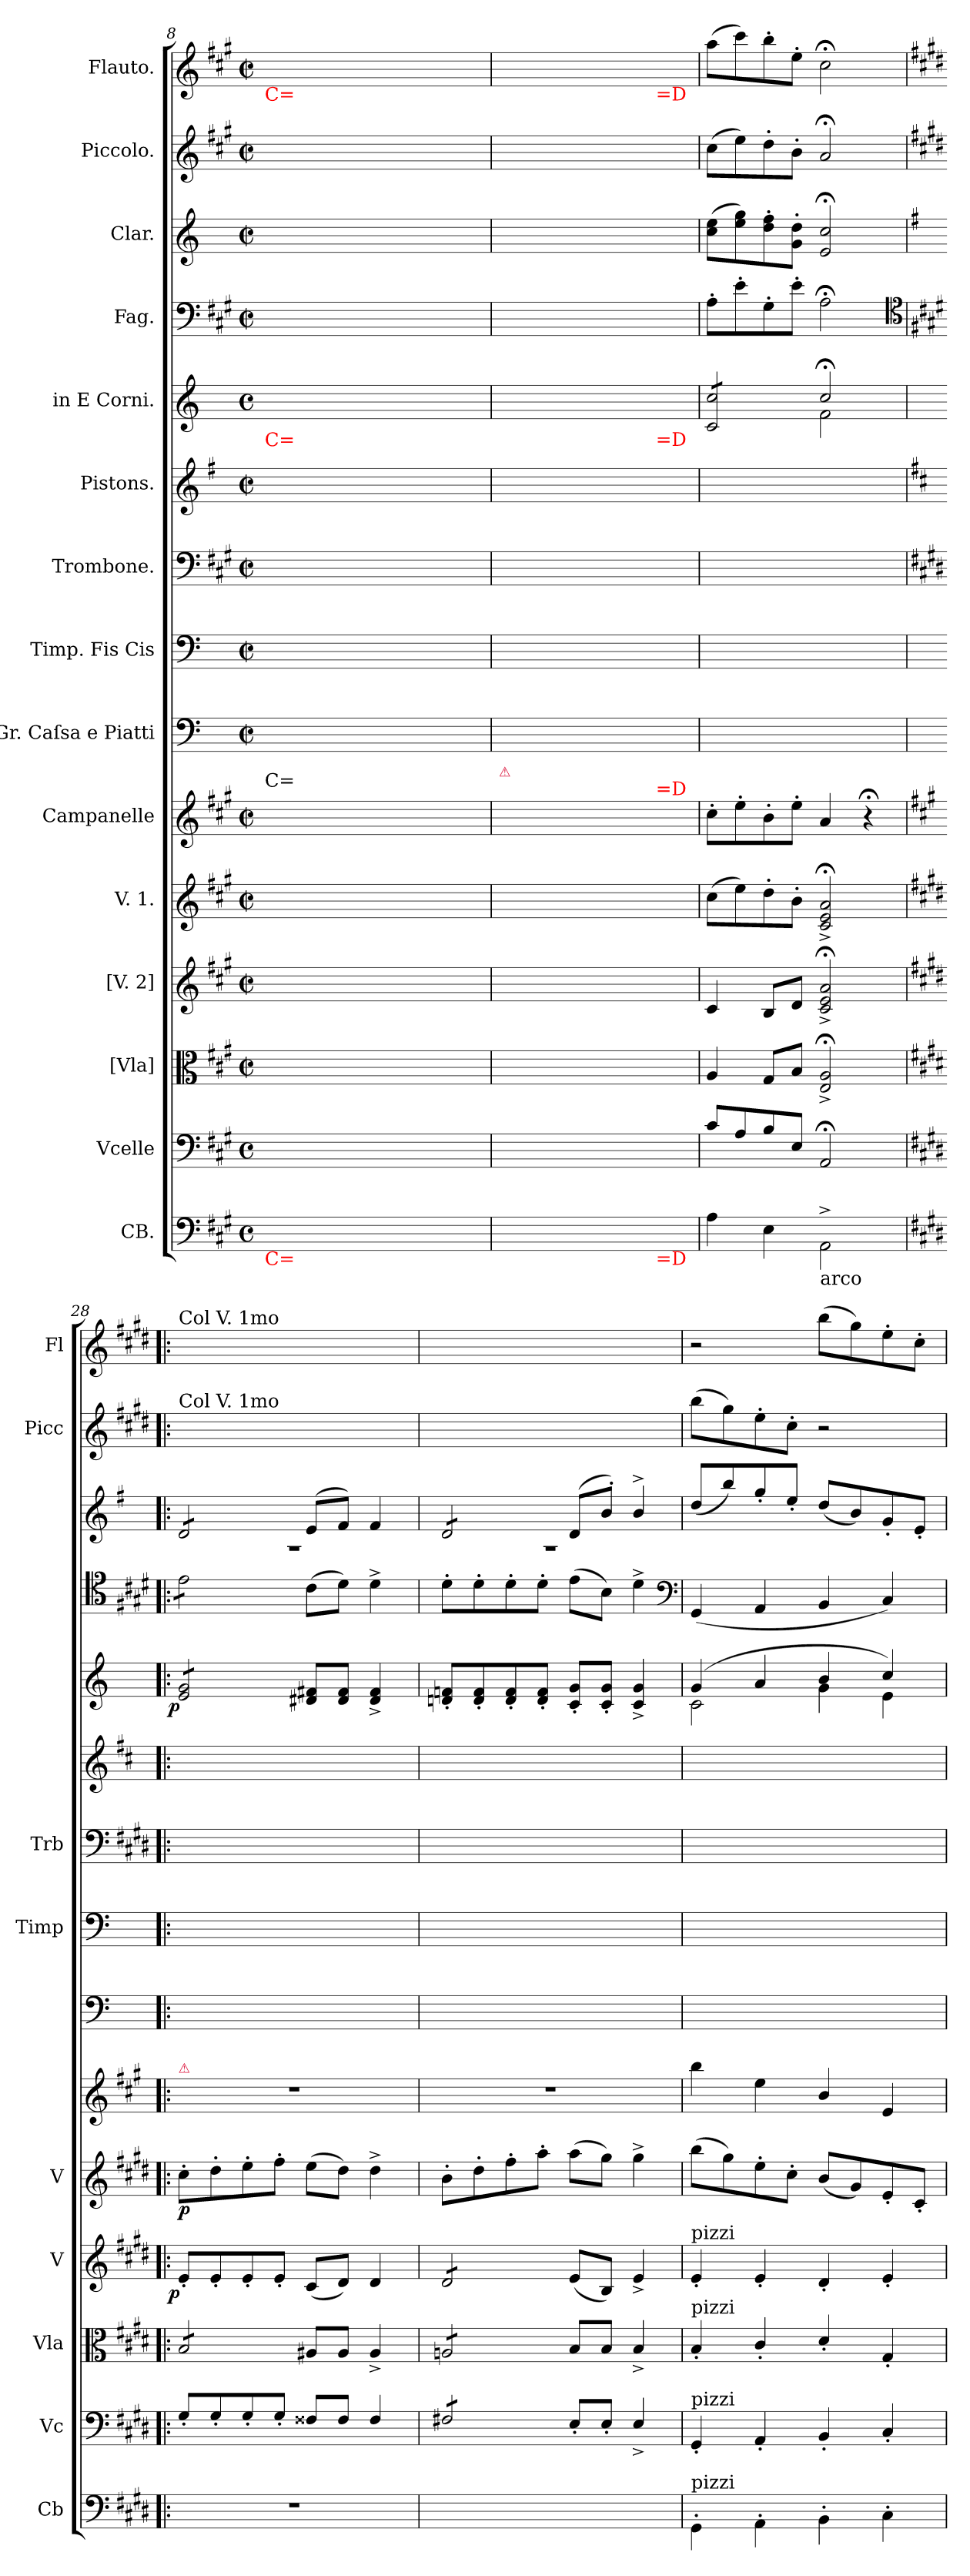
**kern	**kern	**kern	**kern	**dynam	**kern	**dynam	**kern	**kern	**kern	**kern	**kern	**kern	**dynam	**kern	**kern	**kern	**kern
*part15	*part14	*part13	*part12	*part12	*part11	*part11	*part10	*part9	*part8	*part7	*part6	*part5	*part5	*part4	*part3	*part2	*part1
*staff15	*staff14	*staff13	*staff12	*staff12	*staff11	*staff11	*staff10	*staff9	*staff8	*staff7	*staff6	*staff5	*staff5	*staff4	*staff3	*staff2	*staff1
*I"CB.	*I"Vcelle	*I"[Vla]	*I"[V. 2]	*	*I"V. 1.	*	*I"Campanelle	*I"Gr. Caſsa e Piatti	*I"Timp. Fis Cis	*I"Trombone.	*I"Pistons.	*I"in E Corni.	*	*I"Fag.	*I"Clar.	*I"Piccolo.	*I"Flauto.
*I'Cb	*I'Vc	*I'Vla	*I'V	*	*I'V	*	*	*	*I'Timp	*I'Trb	*	*	*	*	*	*I'Picc	*I'Fl
*clefF4	*clefF4	*clefC3	*clefG2	*	*clefG2	*	*clefG2	*clefF4	*clefF4	*clefF4	*clefG2	*clefG2	*	*clefF4	*clefG2	*clefG2	*clefG2
*	*	*	*	*	*	*	*	*	*	*	*ITrd-1c-2	*ITrd5c8	*	*	*ITrd2c3	*	*
*k[f#c#g#]	*k[f#c#g#]	*k[f#c#g#]	*k[f#c#g#]	*	*k[f#c#g#]	*	*k[f#c#g#]	*k[]	*k[]	*k[f#c#g#]	*k[f#c#g#]	*k[f#c#g#d#]	*	*k[f#c#g#]	*k[f#c#g#]	*k[f#c#g#]	*k[f#c#g#]
*A:	*A:	*A:	*A:	*	*A:	*	*A:	*	*	*A:	*A:	*	*	*A:	*A:	*A:	*A:
*M2/2	*M2/2	*M2/2	*M2/2	*	*M2/2	*	*M2/2	*M2/2	*M2/2	*M2/2	*M2/2	*M2/2	*	*M2/2	*M2/2	*M2/2	*M2/2
*met(c)	*met(c)	*met(c|)	*met(c|)	*	*met(c|)	*	*met(c|)	*met(c|)	*met(c|)	*met(c|)	*met(c|)	*met(c)	*	*met(c|)	*met(c|)	*met(c|)	*met(c|)
=8	=8	=8	=8	=8	=8	=8	=8	=8	=8	=8	=8	=8	=8	=8	=8	=8	=8
!	!	!	!	!	!	!	!	!	!	!	!	!	!	!	!	!	!LO:TX:b:color=red:t=C=
!	!	!	!	!	!	!	!	!	!	!	!	!LO:TX:b:color=red:t=C=	!	!	!	!	!
!	!	!	!	!	!	!	!LO:TX:a:t=C=	!	!	!	!	!	!	!	!	!	!
!LO:TX:b:color=red:t=C=	!	!	!	!	!	!	!	!	!	!	!	!	!	!	!	!	!
4A\yy	4A\yy	4A'/yy	4c#'/yy	.	8a'/Lyy	.	8a/Lyy	1ryy	1ryy	1ryy	1ryy	4Eyy/ 4eyy/	.	1ryy	8a'>/Lyy	2ryy	8aa'\Lyy
.	.	.	.	.	8e'/yy	.	8e/Jyy	.	.	.	.	.	.	.	8e'>/yy	.	8ee'\yy
4E\yy	4E\yy	4B'/yy	4G#yy'/ 4eyy'/	.	8b'/yy	.	4b/yy	.	.	.	.	4Eyy/ 4eyy/	.	.	8b'>/yy	.	8bb'\yy
.	.	.	.	.	8dd'/Jyy	.	.	.	.	.	.	.	.	.	8dd'>/Jyy	.	8ddd'\Jyy
4A\yy	4A\yy	4c#'/yy	4Ayy'/ 4eyy'/	.	8cc#'/Lyy	.	8cc#\Lyy	.	.	.	.	4Ayy/ 4eyy/	.	.	8cc#'>/Lyy	8cc#'\Lyy	8ccc#'\yy
.	.	.	.	.	8a'/yy	.	8a\Jyy	.	.	.	.	.	.	.	8a'>/yy	8a'\yy	8ryy
4E\yy	4E\yy	4d'/yy	4Ayy'/ 4f#yy'/	.	8dd'/yy	.	4dd\yy	.	.	.	.	4Ayy/ 4f#yy/	.	.	8dd'>/yy	8dd'\yy	4ryy
.	.	.	.	.	8ff#'/Jyy	.	.	.	.	.	.	.	.	.	8ff#'>/Jyy	8ff#'\Jyy	.
=9	=9	=9	=9	=9	=9	=9	=9	=9	=9	=9	=9	=9	=9	=9	=9	=9	=9
!	!	!	!	!	!	!	!LO:TX:a:color=crimson:t=⚠	!	!	!	!	!	!	!	!	!	!
4AA\yy	4AA/yy	4ryy	4ryy	.	8ee'\Lyy	.	8ee\Lyy	1ryy	1ryy	1ryy	1ryy	4ryy	.	1ryy	8ee'>/Lyy	8ee'\Lyy	2ryy
.	.	.	.	.	8aa'\Jyy	.	8a/Jyy	.	.	.	.	.	.	.	8aa'>/Jyy	8aa'\Jyy	.
4ryy	4E/yy	4Ayy/ 4eyy/	4c#yy/ 4eyy/	.	4a^/yy	.	4a/yy	.	.	.	.	4Eyy/ 4eyy/	.	.	4a/yy	4a/yy	.
4AA\yy	4AA/yy	4ryy	4ryy	.	8b\Lyy	.	8b/Lyy	.	.	.	.	4ryy	.	.	8b'>/Lyy	2ryy	8bb'\Lyy
.	.	.	.	.	8ee\Jyy	.	8e/Jyy	.	.	.	.	.	.	.	8ee'>/Jyy	.	8eee'\Jyy
!	!	!	!	!	!	!	!	!	!	!	!	!	!	!	!	!	!LO:TX:b:color=red:t==D
!	!	!	!	!	!	!	!	!	!	!	!	!LO:TX:b:color=red:t==D	!	!	!	!	!
!	!	!	!	!	!	!	!LO:TX:a:color=red:t==D	!	!	!	!	!	!	!	!	!	!
!LO:TX:b:color=red:t==D	!	!	!	!	!	!	!	!	!	!	!	!	!	!	!	!	!
4ryy	4E/yy	4G#yy/ 4eyy/	4Byy/ 4dyy/	.	4e^/yy	.	4e/yy	.	.	.	.	4Eyy/ 4eyy/	.	.	4e/yy	.	4ee'\yy
=10	=10	=10	=10	=10	=10	=10	=10	=10	=10	=10	=10	=10	=10	=10	=10	=10	=10
*	*	*	*	*	*	*	*	*	*	*	*	*^	*	*	*	*	*
!	!	!	!	!	!	!	!	!	!	!	!	!LO:TX:b:t=....	!	!	!	!	!	!
*	*	*	*	*	*	*	*	*	*	*	*	*tremolo	*	*	*	*	*	*
4A\	8c#/L	4A/	4c#/	.	(8cc#\L	.	8cc#'\L	1ryy	1ryy	1ryy	1ryy	8E/ 8e/L	2ryy	.	8A'\L	(8a\ 8cc#\L	(8cc#\L	(8aa\L
.	8A/	.	.	.	8ee\)	.	8ee'\	.	.	.	.	8E/ 8e/	.	.	8e'\	8cc#\ 8ee\)	8ee\)	8ccc#\)
4E\	8B/	8G#/L	8B/L	.	8dd'\	.	8b'\	.	.	.	.	8E/ 8e/	.	.	8G#'\	8b'\ 8dd'\	8dd'\	8bb'\
.	8E/J	8B/J	8d/J	.	8b'\J	.	8ee'\J	.	.	.	.	8E/ 8e/J	.	.	8e'\J	8e'\ 8b'\J	8b'\J	8ee'\J
*	*	*	*	*	*	*	*	*	*	*	*	*Xtremolo	*	*	*	*	*	*
!LO:TX:b:t=arco	!	!	!	!	!	!	!	!	!	!	!	!	!	!	!	!	!	!
2AA^\	2AA;</	2E;<^/ 2A;<^/	2c#;<^/ 2e;<^/ 2a;<^/	.	2c#;<^/ 2e;<^/ 2a;<^/	.	4a/	.	.	.	.	2e;</	2A\	.	2A;<\	2c#;</ 2a;</	2a;</	2cc#;<\
.	.	.	.	.	.	.	4r;<	.	.	.	.	.	.	.	.	.	.	.
*	*	*	*	*	*	*	*	*	*	*	*	*v	*v	*	*	*	*	*
*	*	*	*	*	*	*	*	*	*	*	*	*	*	*clefC4	*	*	*
=28!|:	=28!|:	=28!|:	=28!|:	=28!|:	=28!|:	=28!|:	=28!|:	=28!|:	=28!|:	=28!|:	=28!|:	=28!|:	=28!|:	=28!|:	=28!|:	=28!|:	=28!|:
*k[f#c#g#d#]	*k[f#c#g#d#]	*k[f#c#g#d#]	*k[f#c#g#d#]	*	*k[f#c#g#d#]	*	*	*k[]	*k[]	*k[f#c#g#d#]	*k[f#c#g#d#]	*k[f#c#g#d#]	*	*k[f#c#g#d#]	*k[f#c#g#d#]	*k[f#c#g#d#]	*k[f#c#g#d#]
*	*	*	*	*	*	*	*	*	*	*	*	*	*	*	*^	*	*
!	!	!	!	!	!	!	!	!	!	!	!	!	!	!	!	!	!	!LO:TX:a:t=Col V. 1mo
!	!	!	!	!	!	!	!	!	!	!	!	!	!	!	!	!	!LO:TX:a:t=Col V. 1mo	!
!	!	!	!	!	!	!	!	!	!	!	!	!	!	!	!LO:TX:a:color=crimson:t=⚠	!	!	!
!	!	!	!	!	!	!	!	!	!	!	!	!	!	!	!LO:TX:b:t=....	!	!	!
!	!	!	!	!	!	!	!	!	!	!	!	!LO:TX:b:t=....	!	!	!	!	!	!
!	!	!	!	!	!	!	!LO:TX:a:color=crimson:t=⚠	!	!	!	!	!	!	!	!	!	!	!
!	!	!LO:TX:b:t=....	!	!	!	!	!	!	!	!	!	!	!	!	!	!	!	!
!	!	!	!	!LO:DY:rj	!	!	!	!	!	!	!	!	!LO:DY:rj	!	!	!	!	!
*	*	*tremolo	*	*	*	*	*	*	*	*	*	*	*	*	*	*	*	*
*	*	*	*	*	*	*	*	*	*	*	*	*tremolo	*	*	*	*	*	*
*	*	*	*	*	*	*	*	*	*	*	*	*	*	*tremolo	*	*	*	*
*	*	*	*	*	*	*	*	*	*	*	*	*	*	*	*tremolo	*	*	*
1r	8G#'/L	8B/L	8e'/L	p	8cc#'\L	p	1r	1ryy	1ryy	1ryy	1ryy	8G#/ 8B/L	p	8e\L	8B/L	1r	8b'\Lyy	8b'\Lyy
.	8G#'/	8B/	8e'/	.	8dd#'\	.	.	.	.	.	.	8G#/ 8B/	.	8e\	8B/	.	8cc#'\yy	8cc#'\yy
.	8G#'/	8B/	8e'/	.	8ee'\	.	.	.	.	.	.	8G#/ 8B/	.	8e\	8B/	.	8dd#'\yy	8dd#'\yy
.	8G#'/J	8B/J	8e'/J	.	8ff#'\J	.	.	.	.	.	.	8G#/ 8B/J	.	8e\J	8B/J	.	8ee'\Jyy	8ee'\Jyy
*	*	*	*	*	*	*	*	*	*	*	*	*	*	*	*Xtremolo	*	*	*
*	*	*	*	*	*	*	*	*	*	*	*	*	*	*Xtremolo	*	*	*	*
*	*	*	*	*	*	*	*	*	*	*	*	*Xtremolo	*	*	*	*	*	*
*	*	*Xtremolo	*	*	*	*	*	*	*	*	*	*	*	*	*	*	*	*
.	8F##X/L	8A#X/L	(8c#/L	.	(8ee\L	.	.	.	.	.	.	8F##X/ 8A#X/L	.	(8c#\L	(<8c#/L	.	(8ee\Lyy	(8ee\Lyy
.	8F##/J	8A#/J	8d#/J)	.	8dd#\J)	.	.	.	.	.	.	8F##/ 8A#/J	.	8d#\J)	8d#/J)	.	8dd#\Jyy)	8dd#\Jyy)
.	4F##/	4A#^/	4d#/	.	4dd#^\	.	.	.	.	.	.	4F##^/ 4A#^/	.	4d#^\	4d#/	.	4dd#^\yy	4dd#^\yy
=29	=29	=29	=29	=29	=29	=29	=29	=29	=29	=29	=29	=29	=29	=29	=29	=29	=29	=29
!	!	!	!LO:TX:b:t=....	!	!	!	!	!	!	!	!	!	!	!	!	!	!	!
!	!	!LO:TX:b:t=....	!	!	!	!	!	!	!	!	!	!	!	!	!	!	!	!
*	*tremolo	*	*	*	*	*	*	*	*	*	*	*	*	*	*	*	*	*
*	*	*tremolo	*	*	*	*	*	*	*	*	*	*	*	*	*	*	*	*
*	*	*	*tremolo	*	*	*	*	*	*	*	*	*	*	*	*	*	*	*
*	*	*	*	*	*	*	*	*	*	*	*	*	*	*	*tremolo	*	*	*
1ryy	8F#X/L	8An/L	8d#/L	.	8b'\L	.	1r	1ryy	1ryy	1ryy	1ryy	8F#X'/ 8An'/L	.	8d#'\L	8B/L	1r	8b'\Lyy	8b'\Lyy
.	8F#X/	8An/	8d#/	.	8dd#'\	.	.	.	.	.	.	8F#'/ 8A'/	.	8d#'\	8B/	.	8dd#'\yy	8dd#'\yy
.	8F#X/	8An/	8d#/	.	8ff#'\	.	.	.	.	.	.	8F#'/ 8A'/	.	8d#'\	8B/	.	8ff#'\yy	8ff#'\yy
.	8F#X/J	8An/J	8d#/J	.	8aa'\J	.	.	.	.	.	.	8F#'/ 8A'/J	.	8d#'\J	8B/J	.	8aa'\Jyy	8aa'\Jyy
*	*	*	*	*	*	*	*	*	*	*	*	*	*	*	*Xtremolo	*	*	*
*	*	*	*Xtremolo	*	*	*	*	*	*	*	*	*	*	*	*	*	*	*
*	*	*Xtremolo	*	*	*	*	*	*	*	*	*	*	*	*	*	*	*	*
*	*Xtremolo	*	*	*	*	*	*	*	*	*	*	*	*	*	*	*	*	*
.	8E'/L	8B/L	(8e/L	.	(8aa\L	.	.	.	.	.	.	8E'/ 8B'/L	.	(8e\L	(<8B/L	.	(8aa\Lyy	(8aa\Lyy
.	8E'/J	8B/J	8B/J)	.	8gg#\J)	.	.	.	.	.	.	8E'/ 8B'/J	.	8B\J)	8g#'</J)	.	8gg#\Jyy)	8gg#\Jyy)
.	4E^/	4B^/	4e^/	.	4gg#^\	.	.	.	.	.	.	4E^/ 4B^/	.	4d#^\	4g#^/	.	4gg#^\yy	4gg#^\yy
*	*	*	*	*	*	*	*	*	*	*	*	*	*	*	*v	*v	*	*
*	*	*	*	*	*	*	*	*	*	*	*	*	*	*clefF4	*	*	*
=30	=30	=30	=30	=30	=30	=30	=30	=30	=30	=30	=30	=30	=30	=30	=30	=30	=30
*	*	*	*	*	*	*	*	*	*	*	*	*^	*	*	*	*	*
!	!	!	!LO:TX:a:t=pizzi	!	!	!	!	!	!	!	!	!	!	!	!	!	!	!
!	!	!LO:TX:a:t=pizzi	!	!	!	!	!	!	!	!	!	!	!	!	!	!	!	!
!	!LO:TX:a:t=pizzi	!	!	!	!	!	!	!	!	!	!	!	!	!	!	!	!	!
!LO:TX:a:t=pizzi	!	!	!	!	!	!	!	!	!	!	!	!	!	!	!	!	!	!
4GG#'\	4GG#'>/	4B'/	4e'/	.	(8bb\L	.	4bb\	1ryy	1ryy	1ryy	1ryy	(4B/	2E\	.	(4GG#/	(8b/L	(8bb\L	2r
.	.	.	.	.	8gg#\)	.	.	.	.	.	.	.	.	.	.	8gg#/)	8gg#\)	.
4AA'\	4AA'>/	4c#'/	4e'/	.	8ee'\	.	4ee\	.	.	.	.	4c#/	.	.	4AA/	8ee'/	8ee'\	.
.	.	.	.	.	8cc#'\J	.	.	.	.	.	.	.	.	.	.	8cc#'/J	8cc#'\J	.
4BB'\	4BB'>/	4d#'/	4d#'/	.	(8b/L	.	4b/	.	.	.	.	4d#/	4B\	.	4BB/	(8b/L	2r	(8bb\L
.	.	.	.	.	8g#/)	.	.	.	.	.	.	.	.	.	.	8g#/)	.	8gg#\)
4C#'\	4C#'>/	4G#'/	4e'/	.	8e'/	.	4e/	.	.	.	.	4e/)	4G#\	.	4C#/)	8e'/	.	8ee'\
.	.	.	.	.	8c#'/J	.	.	.	.	.	.	.	.	.	.	8c#'/J	.	8cc#'\J
*	*	*	*	*	*	*	*	*	*	*	*	*v	*v	*	*	*	*	*
=	=	=	=	=	=	=	=	=	=	=	=	=	=	=	=	=	=
*-	*-	*-	*-	*-	*-	*-	*-	*-	*-	*-	*-	*-	*-	*-	*-	*-	*-
